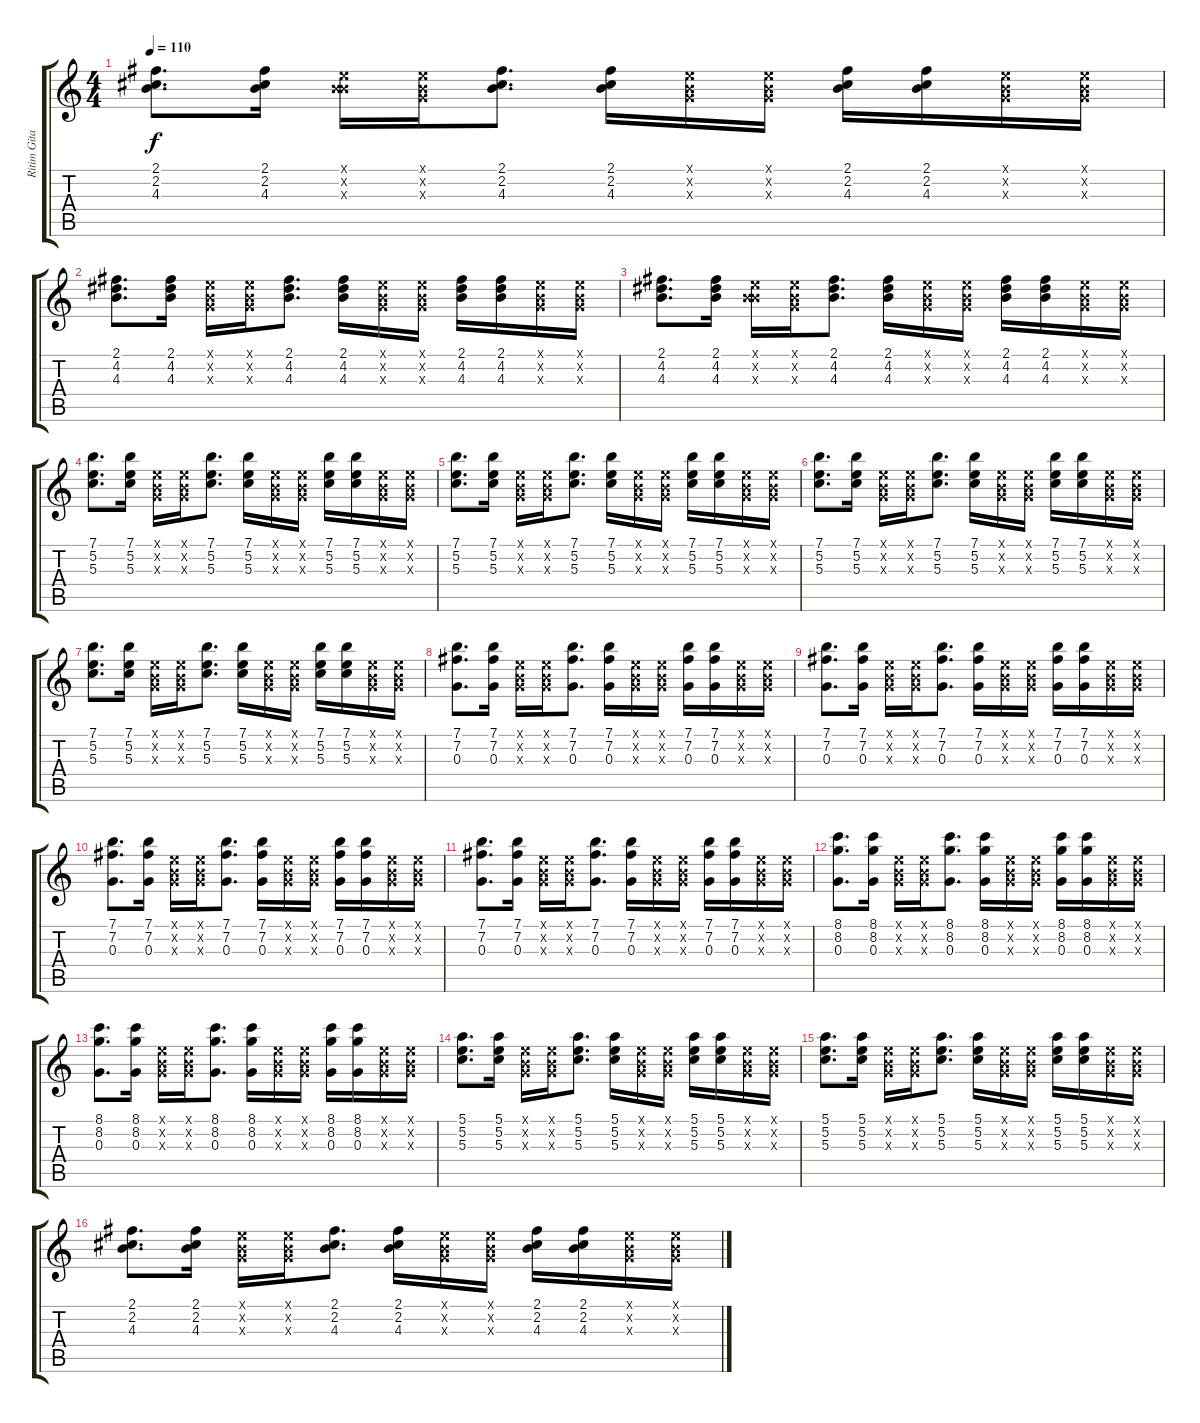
\track ("Ritim Gitar (soloda)" "Ritim Gita") {instrument electricguitarclean}
\staff {score tabs}
\tuning (E4 B3 G3 D3 A2 E2) {hide}
\ts (4 4)
\tempo 110
\clef g2
\ks c
(2.1 2.2 4.3).8{d dy f} (2.1 2.2 4.3).16 (0.1{x} 0.2{x} 4.3{x}).16 (0.1{x} 0.2{x} 0.3{x}).16 (2.1 2.2 4.3).8{d} (2.1 2.2 4.3).16 (0.1{x} 0.2{x} 0.3{x}).16 (0.1{x} 0.2{x} 0.3{x}).16 (2.1 2.2 4.3).16 (2.1 2.2 4.3).16 (0.1{x} 0.2{x} 0.3{x}).16 (0.1{x} 0.2{x} 0.3{x}).16 |
(2.1 4.2 4.3).8{d} (2.1 4.2 4.3).16 (0.1{x} 0.2{x} 0.3{x}).16 (0.1{x} 0.2{x} 0.3{x}).16 (2.1 4.2 4.3).8{d} (2.1 4.2 4.3).16 (0.1{x} 0.2{x} 0.3{x}).16 (0.1{x} 0.2{x} 0.3{x}).16 (2.1 4.2 4.3).16 (2.1 4.2 4.3).16 (0.1{x} 0.2{x} 0.3{x}).16 (0.1{x} 0.2{x} 0.3{x}).16 |
(2.1 4.2 4.3).8{d} (2.1 4.2 4.3).16 (0.1{x} 0.2{x} 4.3{x}).16 (0.1{x} 0.2{x} 0.3{x}).16 (2.1 4.2 4.3).8{d} (2.1 4.2 4.3).16 (0.1{x} 0.2{x} 0.3{x}).16 (0.1{x} 0.2{x} 0.3{x}).16 (2.1 4.2 4.3).16 (2.1 4.2 4.3).16 (0.1{x} 0.2{x} 0.3{x}).16 (0.1{x} 0.2{x} 0.3{x}).16 |
(7.1 5.2 5.3).8{d volume 6} (7.1 5.2 5.3).16 (0.1{x} 0.2{x} 0.3{x}).16 (0.1{x} 0.2{x} 0.3{x}).16 (7.1 5.2 5.3).8{d} (7.1 5.2 5.3).16 (0.1{x} 0.2{x} 0.3{x}).16 (0.1{x} 0.2{x} 0.3{x}).16 (7.1 5.2 5.3).16 (7.1 5.2 5.3).16 (0.1{x} 0.2{x} 0.3{x}).16 (0.1{x} 0.2{x} 0.3{x}).16 |
(7.1 5.2 5.3).8{d} (7.1 5.2 5.3).16 (0.1{x} 0.2{x} 0.3{x}).16 (0.1{x} 0.2{x} 0.3{x}).16 (7.1 5.2 5.3).8{d} (7.1 5.2 5.3).16 (0.1{x} 0.2{x} 0.3{x}).16 (0.1{x} 0.2{x} 0.3{x}).16 (7.1 5.2 5.3).16 (7.1 5.2 5.3).16 (0.1{x} 0.2{x} 0.3{x}).16 (0.1{x} 0.2{x} 0.3{x}).16 |
(7.1 5.2 5.3).8{d} (7.1 5.2 5.3).16 (0.1{x} 0.2{x} 0.3{x}).16 (0.1{x} 0.2{x} 0.3{x}).16 (7.1 5.2 5.3).8{d} (7.1 5.2 5.3).16 (0.1{x} 0.2{x} 0.3{x}).16 (0.1{x} 0.2{x} 0.3{x}).16 (7.1 5.2 5.3).16 (7.1 5.2 5.3).16 (0.1{x} 0.2{x} 0.3{x}).16 (0.1{x} 0.2{x} 0.3{x}).16 |
(7.1 5.2 5.3).8{d} (7.1 5.2 5.3).16 (0.1{x} 0.2{x} 0.3{x}).16 (0.1{x} 0.2{x} 0.3{x}).16 (7.1 5.2 5.3).8{d} (7.1 5.2 5.3).16 (0.1{x} 0.2{x} 0.3{x}).16 (0.1{x} 0.2{x} 0.3{x}).16 (7.1 5.2 5.3).16 (7.1 5.2 5.3).16 (0.1{x} 0.2{x} 0.3{x}).16 (0.1{x} 0.2{x} 0.3{x}).16 |
(7.1 7.2 0.3).8{d} (7.1 7.2 0.3).16 (0.1{x} 0.2{x} 0.3{x}).16 (0.1{x} 0.2{x} 0.3{x}).16 (7.1 7.2 0.3).8{d} (7.1 7.2 0.3).16 (0.1{x} 0.2{x} 0.3{x}).16 (0.1{x} 0.2{x} 0.3{x}).16 (7.1 7.2 0.3).16 (7.1 7.2 0.3).16 (0.1{x} 0.2{x} 0.3{x}).16 (0.1{x} 0.2{x} 0.3{x}).16 |
(7.1 7.2 0.3).8{d volume 0} (7.1 7.2 0.3).16 (0.1{x} 0.2{x} 0.3{x}).16 (0.1{x} 0.2{x} 0.3{x}).16 (7.1 7.2 0.3).8{d} (7.1 7.2 0.3).16 (0.1{x} 0.2{x} 0.3{x}).16 (0.1{x} 0.2{x} 0.3{x}).16 (7.1 7.2 0.3).16 (7.1 7.2 0.3).16 (0.1{x} 0.2{x} 0.3{x}).16 (0.1{x} 0.2{x} 0.3{x}).16 |
(7.1 7.2 0.3).8{d} (7.1 7.2 0.3).16 (0.1{x} 0.2{x} 0.3{x}).16 (0.1{x} 0.2{x} 0.3{x}).16 (7.1 7.2 0.3).8{d} (7.1 7.2 0.3).16 (0.1{x} 0.2{x} 0.3{x}).16 (0.1{x} 0.2{x} 0.3{x}).16 (7.1 7.2 0.3).16 (7.1 7.2 0.3).16 (0.1{x} 0.2{x} 0.3{x}).16 (0.1{x} 0.2{x} 0.3{x}).16 |
(7.1 7.2 0.3).8{d} (7.1 7.2 0.3).16 (0.1{x} 0.2{x} 0.3{x}).16 (0.1{x} 0.2{x} 0.3{x}).16 (7.1 7.2 0.3).8{d} (7.1 7.2 0.3).16 (0.1{x} 0.2{x} 0.3{x}).16 (0.1{x} 0.2{x} 0.3{x}).16 (7.1 7.2 0.3).16 (7.1 7.2 0.3).16 (0.1{x} 0.2{x} 0.3{x}).16 (0.1{x} 0.2{x} 0.3{x}).16 |
(8.1 8.2 0.3).8{d} (8.1 8.2 0.3).16 (0.1{x} 0.2{x} 0.3{x}).16 (0.1{x} 0.2{x} 0.3{x}).16 (8.1 8.2 0.3).8{d} (8.1 8.2 0.3).16 (0.1{x} 0.2{x} 0.3{x}).16 (0.1{x} 0.2{x} 0.3{x}).16 (8.1 8.2 0.3).16 (8.1 8.2 0.3).16 (0.1{x} 0.2{x} 0.3{x}).16 (0.1{x} 0.2{x} 0.3{x}).16 |
(8.1 8.2 0.3).8{d} (8.1 8.2 0.3).16 (0.1{x} 0.2{x} 0.3{x}).16 (0.1{x} 0.2{x} 0.3{x}).16 (8.1 8.2 0.3).8{d} (8.1 8.2 0.3).16 (0.1{x} 0.2{x} 0.3{x}).16 (0.1{x} 0.2{x} 0.3{x}).16 (8.1 8.2 0.3).16 (8.1 8.2 0.3).16 (0.1{x} 0.2{x} 0.3{x}).16 (0.1{x} 0.2{x} 0.3{x}).16 |
(5.1 5.2 5.3).8{d} (5.1 5.2 5.3).16 (0.1{x} 0.2{x} 0.3{x}).16 (0.1{x} 0.2{x} 0.3{x}).16 (5.1 5.2 5.3).8{d} (5.1 5.2 5.3).16 (0.1{x} 0.2{x} 0.3{x}).16 (0.1{x} 0.2{x} 0.3{x}).16 (5.1 5.2 5.3).16 (5.1 5.2 5.3).16 (0.1{x} 0.2{x} 0.3{x}).16 (0.1{x} 0.2{x} 0.3{x}).16 |
(5.1 5.2 5.3).8{d} (5.1 5.2 5.3).16 (0.1{x} 0.2{x} 0.3{x}).16 (0.1{x} 0.2{x} 0.3{x}).16 (5.1 5.2 5.3).8{d} (5.1 5.2 5.3).16 (0.1{x} 0.2{x} 0.3{x}).16 (0.1{x} 0.2{x} 0.3{x}).16 (5.1 5.2 5.3).16 (5.1 5.2 5.3).16 (0.1{x} 0.2{x} 0.3{x}).16 (0.1{x} 0.2{x} 0.3{x}).16 |
(2.1 2.2 4.3).8{d} (2.1 2.2 4.3).16 (0.1{x} 0.2{x} 0.3{x}).16 (0.1{x} 0.2{x} 0.3{x}).16 (2.1 2.2 4.3).8{d} (2.1 2.2 4.3).16 (0.1{x} 0.2{x} 0.3{x}).16 (0.1{x} 0.2{x} 0.3{x}).16 (2.1 2.2 4.3).16 (2.1 2.2 4.3).16 (0.1{x} 0.2{x} 0.3{x}).16 (0.1{x} 0.2{x} 0.3{x}).16
